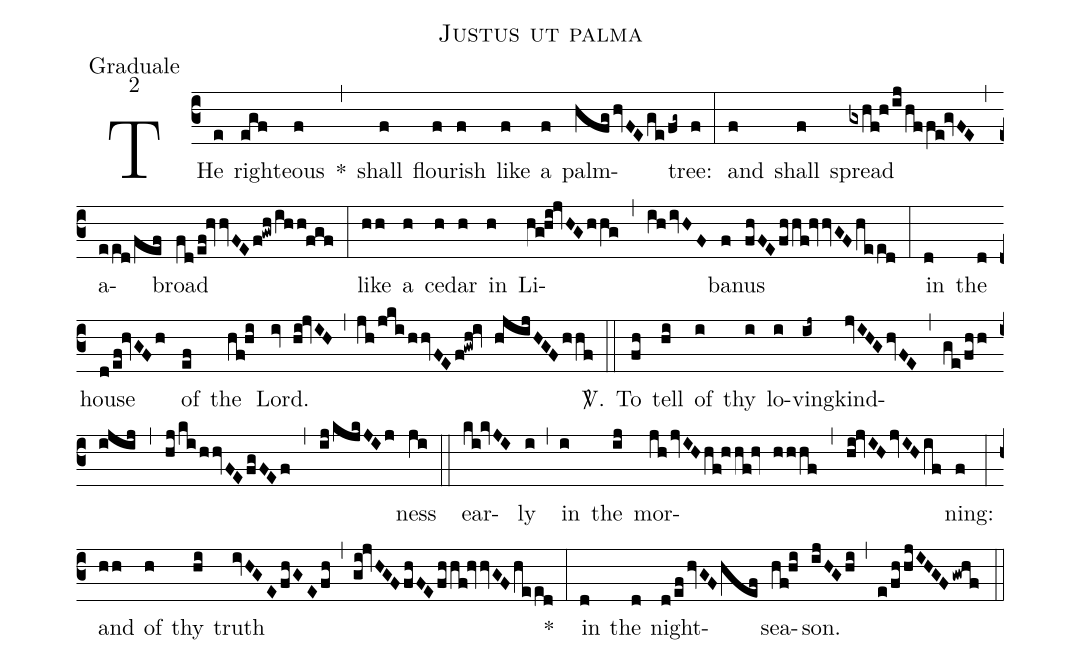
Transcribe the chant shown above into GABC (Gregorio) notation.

name:Justus ut palma;
office-part:Graduale;
mode:2;
%%
(c3) THe(e) righ(egf)teous(f) *(,) shall(f) flou(f)rish(f) like(f) a(f) palm(hfg/hvFE/ge/fg~)tree:(f) (:) and(f) shall(f) spread(gxhf!h/ij/hffe!gvFE) (,) a(eed/fef)broad(fd/ef!hvvFE/f!gwh/ihh!fgf) (:) like(hh) a(h) ce(h)dar(h) in(h) Li(hg!hi!jvHG/hhg,ih/ivHF)ba(f)nus(fhFE/fhhf!hvvGF/heed) (:) in(d) the(d) house(d/ef!hvGFh) of(ef) the(hf!hi) Lord.(iv hi!jvIH) (,) (jh/jki/hhvFE/f!gwh!iv hjijHGF/hhf) <sp>V/</sp>.(::) To(fh) tell(hi) of(i) thy(i) lo(i)ving(ij~)kind(jvIHG/hvFE,ge/fhh/ijij,hj/ki/hhvFE/fgFEf,ij/kjkJIj)ness(ji) (::) ear(ki!kvJI)ly(i) (,) in(i) the(ij) mor(jh/jvIH/hf!hhf!hv hhhf,hi!jvIH/jvIH/if)ning:(f) (:) and(hh) of(h) thy(hi) truth(ivHGE/fhGE/fh) (,) (gi!jvHGF/fhFE/fhhf!hvvGF/heed) *(:) in(d) the(d) night(d/ef/hvGF/hef)sea(hf!hi)son.(ijHGhi) (,) (e/fhhjIHGFgwhf) (::)
